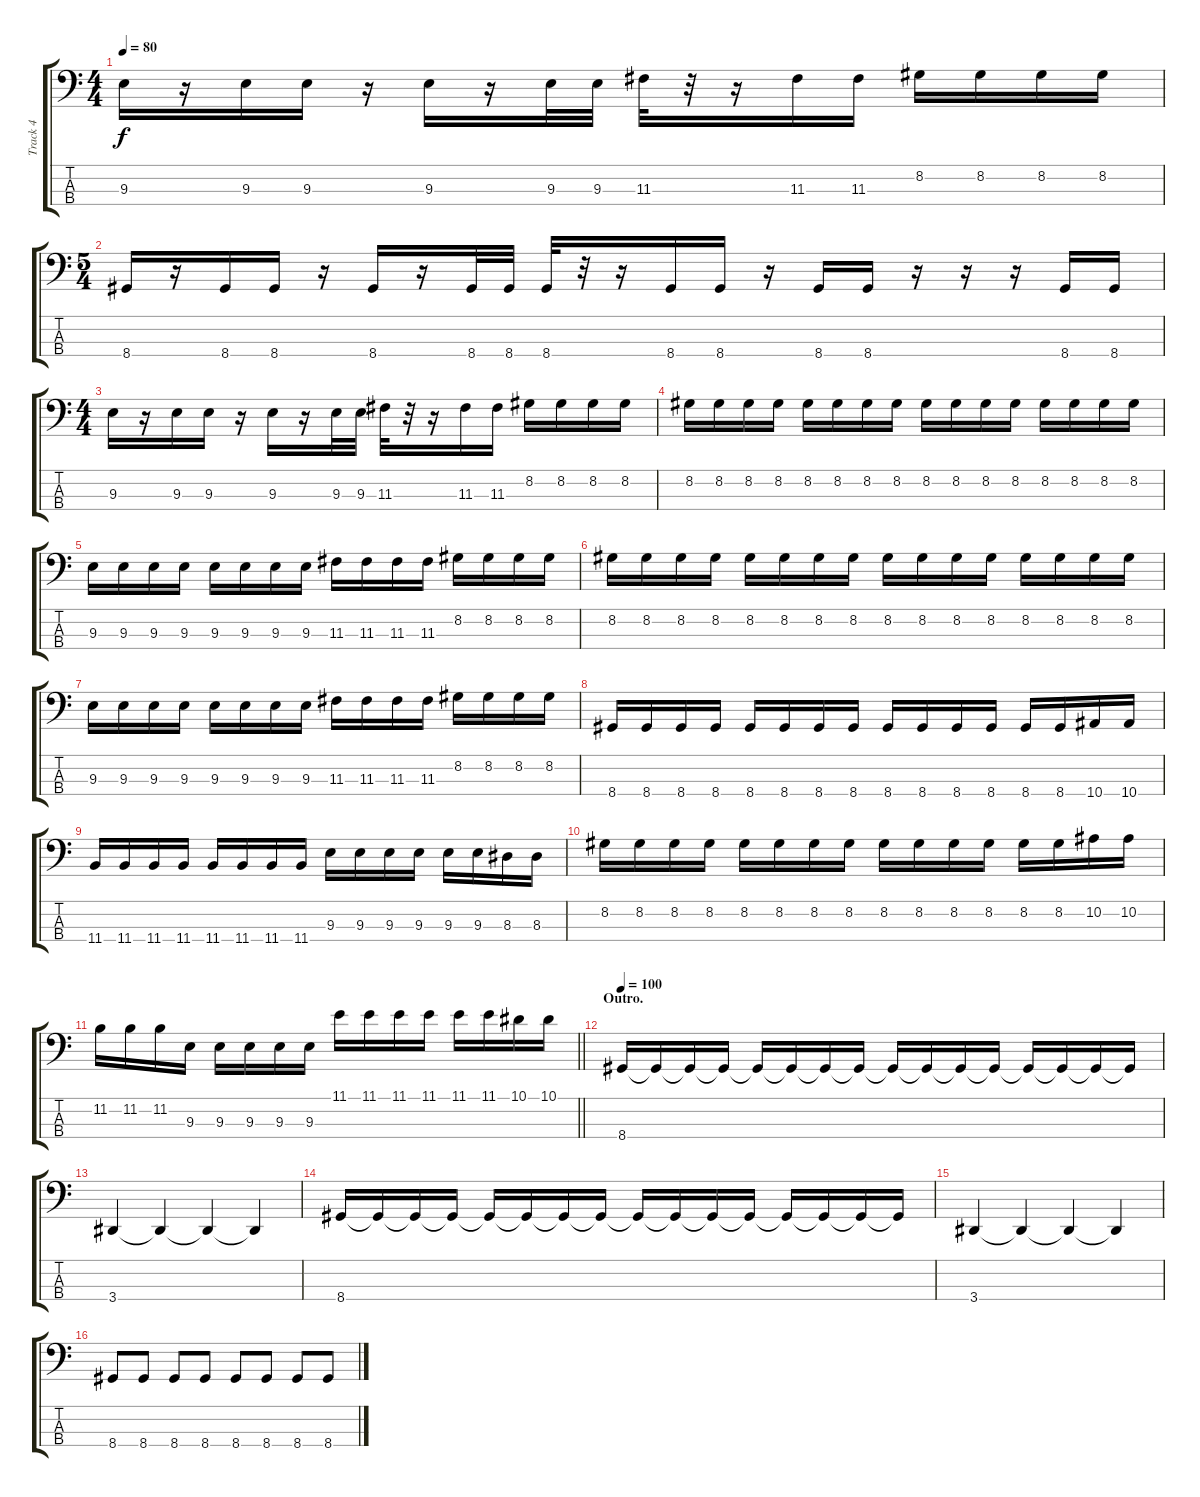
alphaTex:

\track ("Track 4" "Track 4") {instrument electricbasspick}
\staff {score tabs}
\tuning (F2 C2 G1 C1) {hide}
\ts (4 4)
\tempo 80
\clef f4
\ks c
9.3.16{dy f} r.16 9.3.16 9.3.16 r.16 9.3.16 r.16 9.3.32 9.3.32 11.3.32 r.32 r.16 11.3.16 11.3.16 8.2.16 8.2.16 8.2.16 8.2.16 |
\ts (5 4)
8.4.16 r.16 8.4.16 8.4.16 r.16 8.4.16 r.16 8.4.32 8.4.32 8.4.32 r.32 r.16 8.4.16 8.4.16 r.16 8.4.16 8.4.16 r.16 r.16 r.16 8.4.16 8.4.16 |
\ts (4 4)
9.3.16 r.16 9.3.16 9.3.16 r.16 9.3.16 r.16 9.3.32 9.3.32 11.3.32 r.32 r.16 11.3.16 11.3.16 8.2.16 8.2.16 8.2.16 8.2.16 |
8.2.16 8.2.16 8.2.16 8.2.16 8.2.16 8.2.16 8.2.16 8.2.16 8.2.16 8.2.16 8.2.16 8.2.16 8.2.16 8.2.16 8.2.16 8.2.16 |
9.3.16 9.3.16 9.3.16 9.3.16 9.3.16 9.3.16 9.3.16 9.3.16 11.3.16 11.3.16 11.3.16 11.3.16 8.2.16 8.2.16 8.2.16 8.2.16 |
8.2.16 8.2.16 8.2.16 8.2.16 8.2.16 8.2.16 8.2.16 8.2.16 8.2.16 8.2.16 8.2.16 8.2.16 8.2.16 8.2.16 8.2.16 8.2.16 |
9.3.16 9.3.16 9.3.16 9.3.16 9.3.16 9.3.16 9.3.16 9.3.16 11.3.16 11.3.16 11.3.16 11.3.16 8.2.16 8.2.16 8.2.16 8.2.16 |
8.4.16 8.4.16 8.4.16 8.4.16 8.4.16 8.4.16 8.4.16 8.4.16 8.4.16 8.4.16 8.4.16 8.4.16 8.4.16 8.4.16 10.4.16 10.4.16 |
11.4.16 11.4.16 11.4.16 11.4.16 11.4.16 11.4.16 11.4.16 11.4.16 9.3.16 9.3.16 9.3.16 9.3.16 9.3.16 9.3.16 8.3.16 8.3.16 |
8.2.16 8.2.16 8.2.16 8.2.16 8.2.16 8.2.16 8.2.16 8.2.16 8.2.16 8.2.16 8.2.16 8.2.16 8.2.16 8.2.16 10.2.16 10.2.16 |
\barLineRight lightlight
11.2.16 11.2.16 11.2.16 9.3.16 9.3.16 9.3.16 9.3.16 9.3.16 11.1.16 11.1.16 11.1.16 11.1.16 11.1.16 11.1.16 10.1.16 10.1.16 |
\section ("" "Outro.")
\tempo 100
8.4.16 8.4{t}.16 8.4{t}.16 8.4{t}.16 8.4{t}.16 8.4{t}.16 8.4{t}.16 8.4{t}.16 8.4{t}.16 8.4{t}.16 8.4{t}.16 8.4{t}.16 8.4{t}.16 8.4{t}.16 8.4{t}.16 8.4{t}.16 |
3.4.4 3.4{t}.4 3.4{t}.4 3.4{t}.4 |
8.4.16 8.4{t}.16 8.4{t}.16 8.4{t}.16 8.4{t}.16 8.4{t}.16 8.4{t}.16 8.4{t}.16 8.4{t}.16 8.4{t}.16 8.4{t}.16 8.4{t}.16 8.4{t}.16 8.4{t}.16 8.4{t}.16 8.4{t}.16 |
3.4.4 3.4{t}.4 3.4{t}.4 3.4{t}.4 |
8.4.8 8.4.8 8.4.8 8.4.8 8.4.8 8.4.8 8.4.8 8.4{ss}.8
